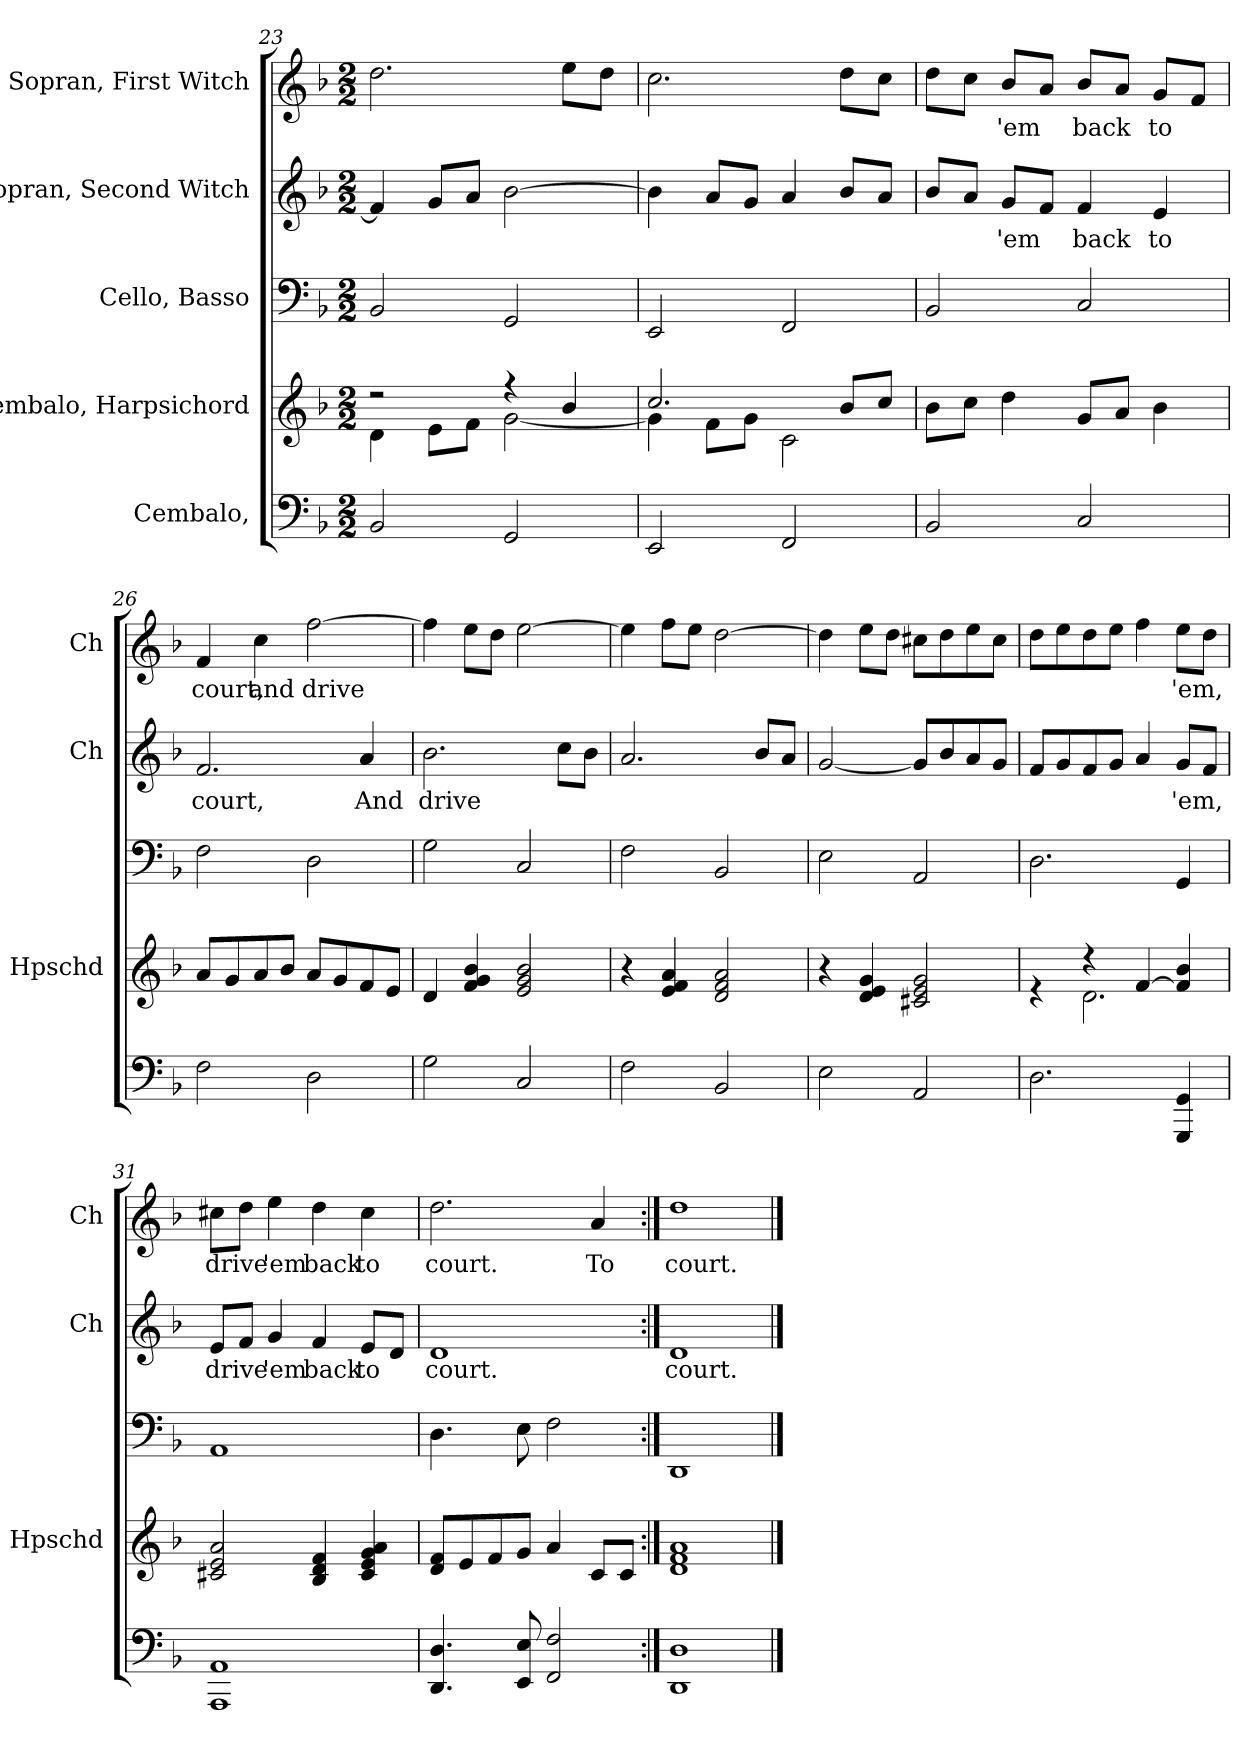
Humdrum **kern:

**kern	**kern	**kern	**kern	**text	**kern	**text
*part5	*part4	*part3	*part2	*part2	*part1	*part1
*staff5	*staff4	*staff3	*staff2	*staff2	*staff1	*staff1
*I"Cembalo,	*I"Cembalo, Harpsichord	*I"Cello,  Basso	*I"Sopran, Second Witch	*	*I"Sopran, First Witch	*
*	*I'Hpschd	*	*I'Ch	*	*I'Ch	*
*clefF4	*clefG2	*clefF4	*clefG2	*	*clefG2	*
*k[b-]	*k[b-]	*k[b-]	*k[b-]	*	*k[b-]	*
*M2/2	*M2/2	*M2/2	*M2/2	*	*M2/2	*
=23	=23	=23	=23	=23	=23	=23
*	*^	*	*	*	*	*
2BB-/	2r	4d\	2BB-/	4f/]	.	2.dd\	.
.	.	8e\L	.	8g/L	.	.	.
.	.	8f\J	.	8a/J	.	.	.
2GG/	4r	[2g\	2GG/	[2b-\	.	.	.
.	4b-/	.	.	.	.	8ee\L	.
.	.	.	.	.	.	8dd\J	.
!!LO:LB:g=z
=24	=24	=24	=24	=24	=24	=24	=24
2EE/	2.cc/	4g\]	2EE/	4b-\]	.	2.cc\	.
.	.	8f\L	.	8a/L	.	.	.
.	.	8g\J	.	8g/J	.	.	.
2FF/	.	2c\	2FF/	4a/	.	.	.
.	8b-/L	.	.	8b-/L	.	8dd\L	.
.	8cc/J	.	.	8a/J	.	8cc\J	.
*	*v	*v	*	*	*	*	*
=25	=25	=25	=25	=25	=25	=25
2BB-/	8b-\L	2BB-/	8b-/L	.	8dd\L	.
.	8cc\J	.	8a/J	.	8cc\J	.
!	!	!	!	!LO:LY:b	!	!LO:LY:b
.	4dd\	.	8g/L	'em	8b-/L	'em
.	.	.	8f/J	.	8a/J	.
!	!	!	!	!LO:LY:b	!	!LO:LY:b
2C/	8g/L	2C/	4f/	back	8b-/L	back
.	8a/J	.	.	.	8a/J	.
!	!	!	!	!LO:LY:b	!	!LO:LY:b
.	4b-\	.	4e/	to	8g/L	to
.	.	.	.	.	8f/J	.
=26	=26	=26	=26	=26	=26	=26
!	!	!	!	!LO:LY:b	!	!LO:LY:b
2F\	8a/L	2F\	2.f/	court,	4f/	court,
.	8g/	.	.	.	.	.
!	!	!	!	!	!	!LO:LY:b
.	8a/	.	.	.	4cc\	and
.	8b-/J	.	.	.	.	.
!	!	!	!	!	!	!LO:LY:b
2D\	8a/L	2D\	.	.	[2ff\	drive
.	8g/	.	.	.	.	.
!	!	!	!	!LO:LY:b	!	!
.	8f/	.	4a/	And	.	.
.	8e/J	.	.	.	.	.
=27	=27	=27	=27	=27	=27	=27
!	!	!	!	!LO:LY:b	!	!
2G\	4d/	2G\	2.b-\	drive	4ff\]	.
.	4f/ 4g/ 4b-/	.	.	.	8ee\L	.
.	.	.	.	.	8dd\J	.
2C/	2e/ 2g/ 2b-/	2C/	.	.	[2ee\	.
.	.	.	8cc\L	.	.	.
.	.	.	8b-\J	.	.	.
=28	=28	=28	=28	=28	=28	=28
2F\	4r	2F\	2.a/	.	4ee\]	.
.	4e/ 4f/ 4a/	.	.	.	8ff\L	.
.	.	.	.	.	8ee\J	.
2BB-/	2d/ 2f/ 2a/	2BB-/	.	.	[2dd\	.
.	.	.	8b-/L	.	.	.
.	.	.	8a/J	.	.	.
!!LO:PB:g=z
=29	=29	=29	=29	=29	=29	=29
2E\	4r	2E\	[2g/	.	4dd\]	.
.	4d/ 4e/ 4g/	.	.	.	8ee\L	.
.	.	.	.	.	8dd\J	.
2AA/	2c#X/ 2e/ 2g/	2AA/	8g/L]	.	8cc#X\L	.
.	.	.	8b-/	.	8dd\	.
.	.	.	8a/	.	8ee\	.
.	.	.	8g/J	.	8cc#\J	.
=30	=30	=30	=30	=30	=30	=30
*	*^	*	*	*	*	*
2.D\	4re	4ryy	2.D\	8f/L	.	8dd\L	.
.	.	.	.	8g/	.	8ee\	.
.	4r	2.d\	.	8f/	.	8dd\	.
.	.	.	.	8g/J	.	8ee\J	.
.	[4f/	.	.	4a/	.	4ff\	.
!	!	!	!	!	!LO:LY:b	!	!LO:LY:b
4GGG/ 4GG/	4f/] 4b-/	.	4GG/	8g/L	'em,	8ee\L	'em,
.	.	.	.	8f/J	.	8dd\J	.
*	*v	*v	*	*	*	*	*
=31	=31	=31	=31	=31	=31	=31
!	!	!	!	!LO:LY:b	!	!LO:LY:b
1AAA 1AA	2c#X/ 2e/ 2a/	1AA	8e/L	drive	8cc#X\L	drive
.	.	.	8f/J	.	8dd\J	.
!	!	!	!	!LO:LY:b	!	!LO:LY:b
.	.	.	4g/	'em	4ee\	'em
!	!	!	!	!LO:LY:b	!	!LO:LY:b
.	4B-/ 4d/ 4f/	.	4f/	back	4dd\	back
!	!	!	!	!LO:LY:b	!	!LO:LY:b
.	4c#/ 4e/ 4g/ 4a/	.	8e/L	to	4cc#\	to
.	.	.	8d/J	.	.	.
=32	=32	=32	=32	=32	=32	=32
!	!	!	!	!LO:LY:b	!	!LO:LY:b
4.DD/ 4.D/	8d/ 8f/L	4.D\	1d	court.	2.dd\	court.
.	8e/	.	.	.	.	.
.	8f/	.	.	.	.	.
8EE/ 8E/	8g/J	8E\	.	.	.	.
2FF/ 2F/	4a/	2F\	.	.	.	.
!	!	!	!	!	!	!LO:LY:b
.	8c/L	.	.	.	4a/	To
.	8c/J	.	.	.	.	.
=33:|!	=33:|!	=33:|!	=33:|!	=33:|!	=33:|!	=33:|!
!	!	!	!	!LO:LY:b	!	!LO:LY:b
1DD 1D	1d 1f 1a	1DD	1d	court.	1dd	court.
==	==	==	==	==	==	==
*-	*-	*-	*-	*-	*-	*-
